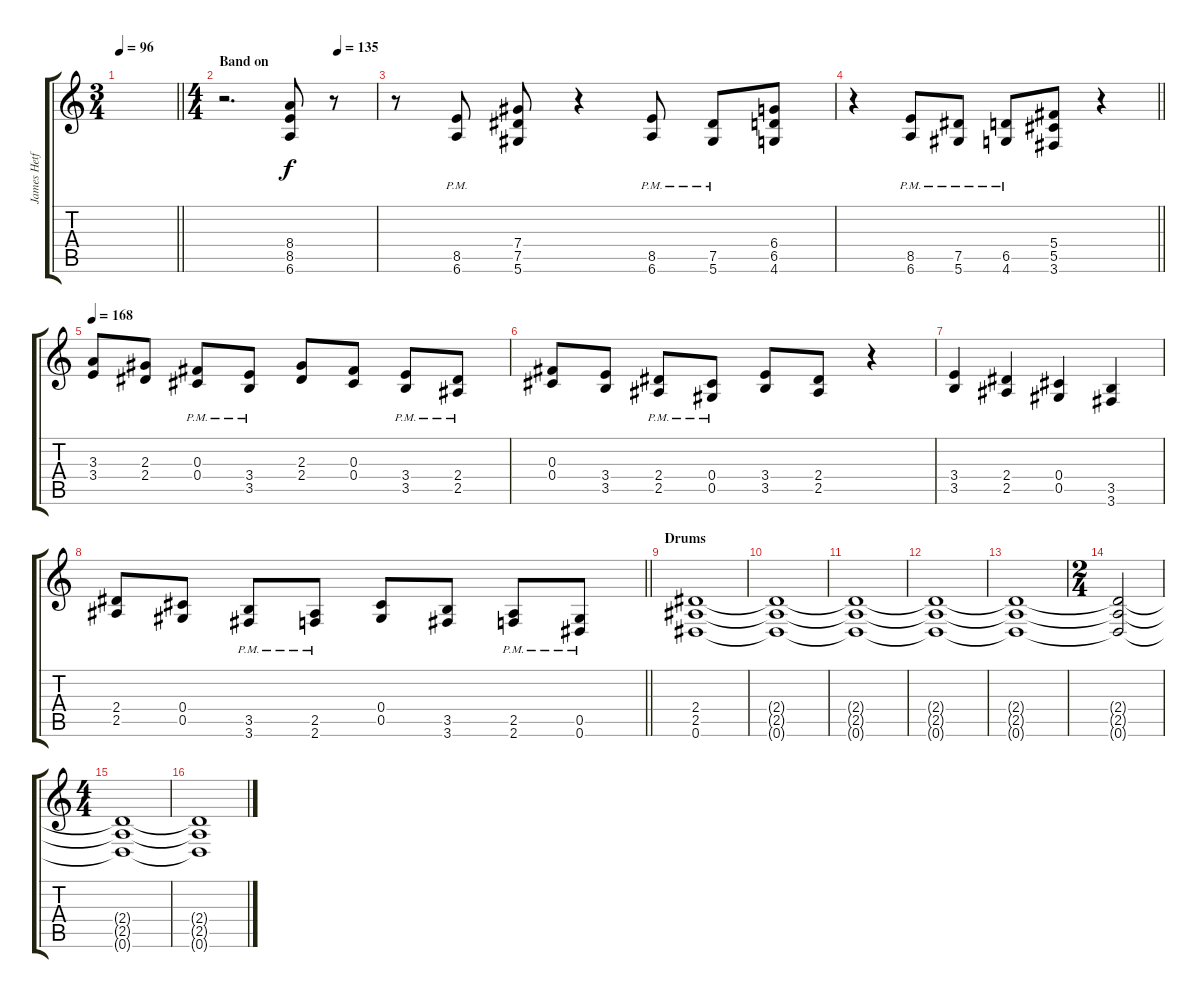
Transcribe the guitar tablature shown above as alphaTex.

\track ("James Hetfield" "James Hetf") {instrument distortionguitar}
\staff {score tabs}
\tuning (Eb4 Bb3 Gb3 Db3 Ab2 Eb2) {hide}
\ts (3 4)
\tempo 96
\clef g2
\barLineRight lightlight
\ks c
|
\ts (4 4)
\section ("" "Band on")
\tempo (135 0.75)
r.2{d} (8.4 8.5 6.6).8 r.8 |
r.8 (8.5{pm} 6.6{pm}).8 (7.4 7.5 5.6).8 r.4 (8.5{pm} 6.6{pm}).8 (7.5{pm} 5.6{pm}).8 (6.4 6.5 4.6).8 |
\barLineRight lightlight
r.4 (8.5{pm} 6.6{pm}).8 (7.5{pm} 5.6{pm}).8 (6.5{pm} 4.6).8 (5.4 5.5 3.6).8 r.4 |
\tempo 168
(3.3 3.4).8 (2.3 2.4).8 (0.3{pm} 0.4{pm}).8 (3.4{pm} 3.5{pm}).8 (2.3 2.4).8 (0.3 0.4).8 (3.4{pm} 3.5{pm}).8 (2.4{pm} 2.5{pm}).8 |
(0.3 0.4).8 (3.4 3.5).8 (2.4{pm} 2.5{pm}).8 (0.4{pm} 0.5{pm}).8 (3.4 3.5).8 (2.4 2.5).8 r.4 |
(3.4 3.5).4 (2.4 2.5).4 (0.4 0.5).4 (3.5 3.6).4 |
\barLineRight lightlight
(2.4 2.5).8 (0.4 0.5).8 (3.5{pm} 3.6{pm}).8 (2.5{pm} 2.6{pm}).8 (0.4 0.5).8 (3.5 3.6).8 (2.5{pm} 2.6{pm}).8 (0.5{pm} 0.6{pm}).8 |
\section ("" "Drums")
(2.4 2.5 0.6).1{volume 14} |
(2.4{t} 2.5{t} 0.6{t}).1 |
(2.4{t} 2.5{t} 0.6{t}).1{volume 12} |
(2.4{t} 2.5{t} 0.6{t}).1 |
(2.4{t} 2.5{t} 0.6{t}).1{volume 10} |
\ts (2 4)
(2.4{t} 2.5{t} 0.6{t}).2 |
\ts (4 4)
(2.4{t} 2.5{t} 0.6{t}).1{volume 8} |
(2.4{t} 2.5{t} 0.6{t}).1
